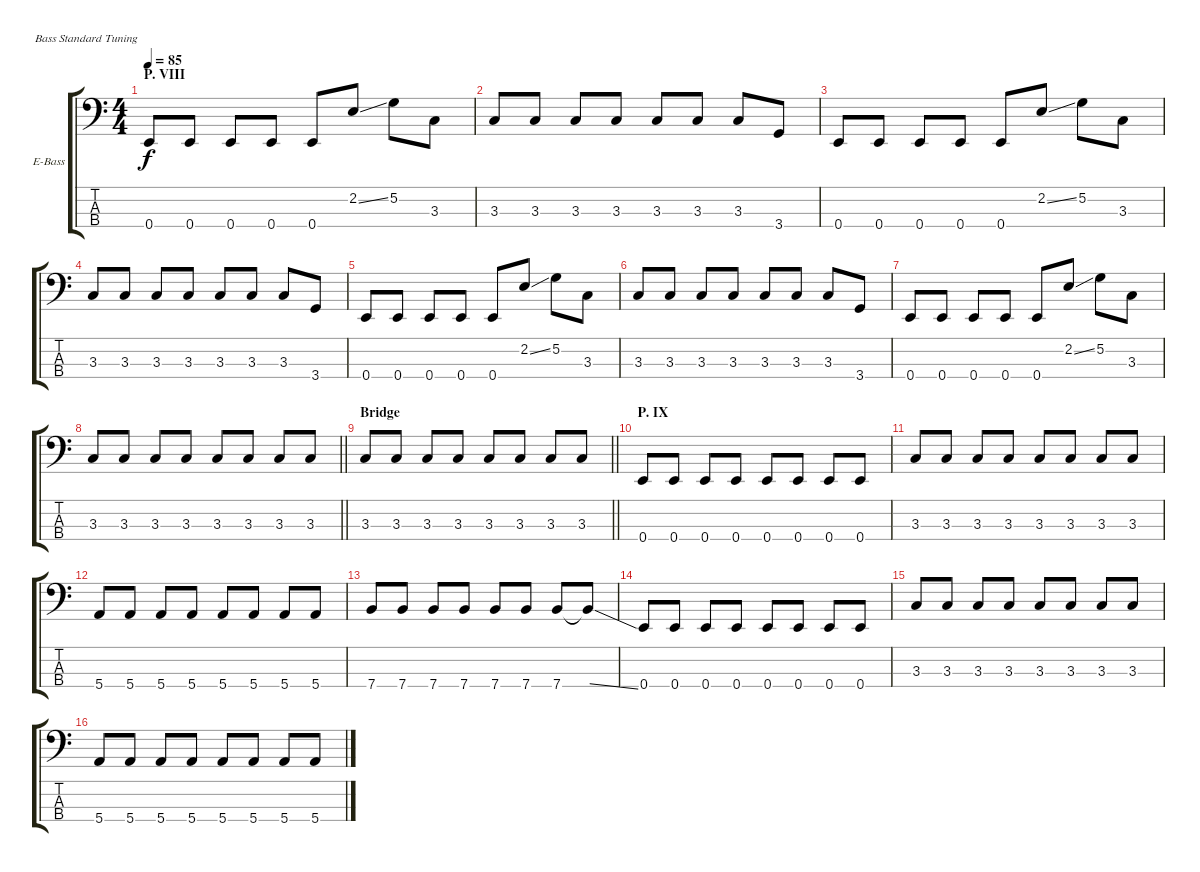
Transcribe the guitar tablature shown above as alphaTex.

\bracketExtendMode groupsimilarinstruments
\firstSystemTrackNameOrientation horizontal
\otherSystemsTrackNameOrientation horizontal
\track ("Bass Guitar" "E-Bass") {instrument electricbassfinger}
\staff {score tabs}
\tuning (G2 D2 A1 E1)
\ts (4 4)
\section ("" "P. VIII")
\tempo 85
\clef f4
\ks c
0.4.8{dy f} 0.4.8 0.4.8 0.4.8 0.4.8 2.2{ss}.8 5.2.8 3.3.8 |
3.3.8 3.3.8 3.3.8 3.3.8 3.3.8 3.3.8 3.3.8 3.4.8 |
0.4.8 0.4.8 0.4.8 0.4.8 0.4.8 2.2{ss}.8 5.2.8 3.3.8 |
3.3.8 3.3.8 3.3.8 3.3.8 3.3.8 3.3.8 3.3.8 3.4.8 |
0.4.8 0.4.8 0.4.8 0.4.8 0.4.8 2.2{ss}.8 5.2.8 3.3.8 |
3.3.8 3.3.8 3.3.8 3.3.8 3.3.8 3.3.8 3.3.8 3.4.8 |
0.4.8 0.4.8 0.4.8 0.4.8 0.4.8 2.2{ss}.8 5.2.8 3.3.8 |
\barLineRight lightlight
3.3.8 3.3.8 3.3.8 3.3.8 3.3.8 3.3.8 3.3.8 3.3.8 |
\section ("" "Bridge")
\barLineRight lightlight
3.3.8 3.3.8 3.3.8 3.3.8 3.3.8 3.3.8 3.3.8 3.3.8 |
\section ("" "P. IX")
0.4.8 0.4.8 0.4.8 0.4.8 0.4.8 0.4.8 0.4.8 0.4.8 |
3.3.8 3.3.8 3.3.8 3.3.8 3.3.8 3.3.8 3.3.8 3.3.8 |
5.4.8 5.4.8 5.4.8 5.4.8 5.4.8 5.4.8 5.4.8 5.4.8 |
7.4.8 7.4.8 7.4.8 7.4.8 7.4.8 7.4.8 7.4.8 7.4{ss t}.8 |
0.4.8 0.4.8 0.4.8 0.4.8 0.4.8 0.4.8 0.4.8 0.4.8 |
3.3.8 3.3.8 3.3.8 3.3.8 3.3.8 3.3.8 3.3.8 3.3.8 |
5.4.8 5.4.8 5.4.8 5.4.8 5.4.8 5.4.8 5.4.8 5.4.8
